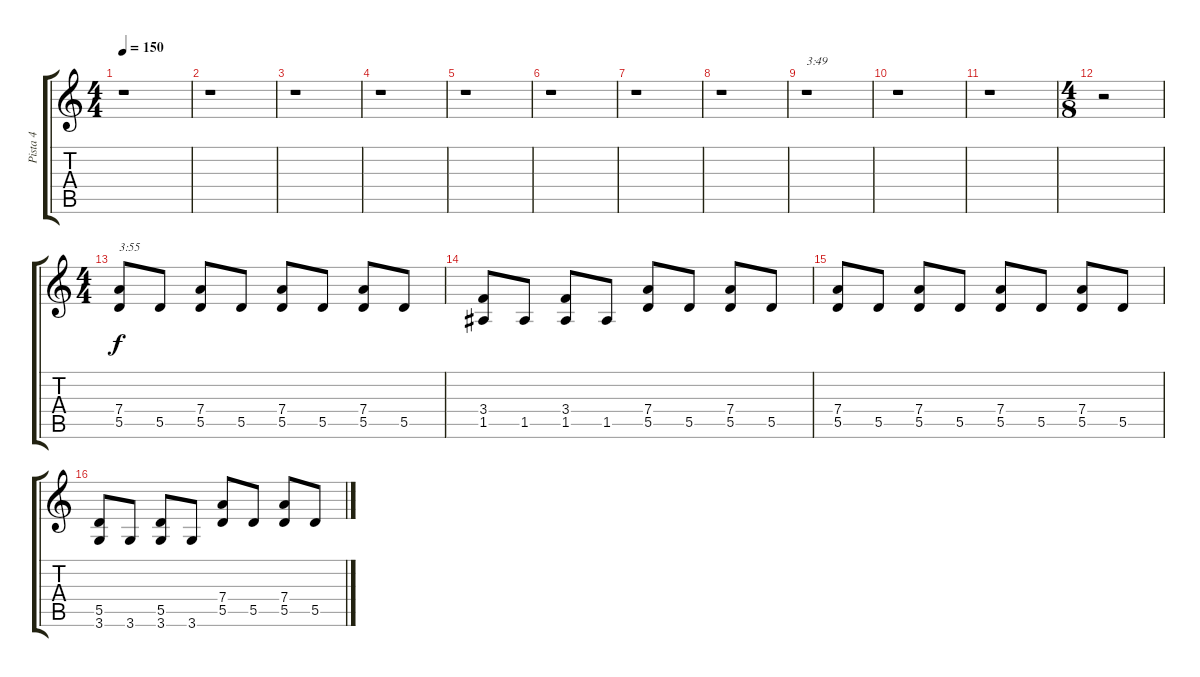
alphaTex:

\track ("Pista 4" "Pista 4") {instrument distortionguitar}
\staff {score tabs}
\tuning (E4 B3 G3 D3 A2 E2) {hide}
\ts (4 4)
\tempo 150
\clef g2
\ks c
r.1{dy f} |
r.1 |
r.1 |
r.1 |
r.1 |
r.1 |
r.1 |
r.1 |
r.1{txt "3:49"} |
r.1 |
r.1 |
\ts (4 8)
r.2 |
\ts (4 4)
(7.4 5.5).8{txt "3:55"} 5.5.8 (7.4 5.5).8 5.5.8 (7.4 5.5).8 5.5.8 (7.4 5.5).8 5.5.8 |
(3.4 1.5).8 1.5.8 (3.4 1.5).8 1.5.8 (7.4 5.5).8 5.5.8 (7.4 5.5).8 5.5.8 |
(7.4 5.5).8 5.5.8 (7.4 5.5).8 5.5.8 (7.4 5.5).8 5.5.8 (7.4 5.5).8 5.5.8 |
(5.5 3.6).8 3.6.8 (5.5 3.6).8 3.6.8 (7.4 5.5).8 5.5.8 (7.4 5.5).8 5.5.8
